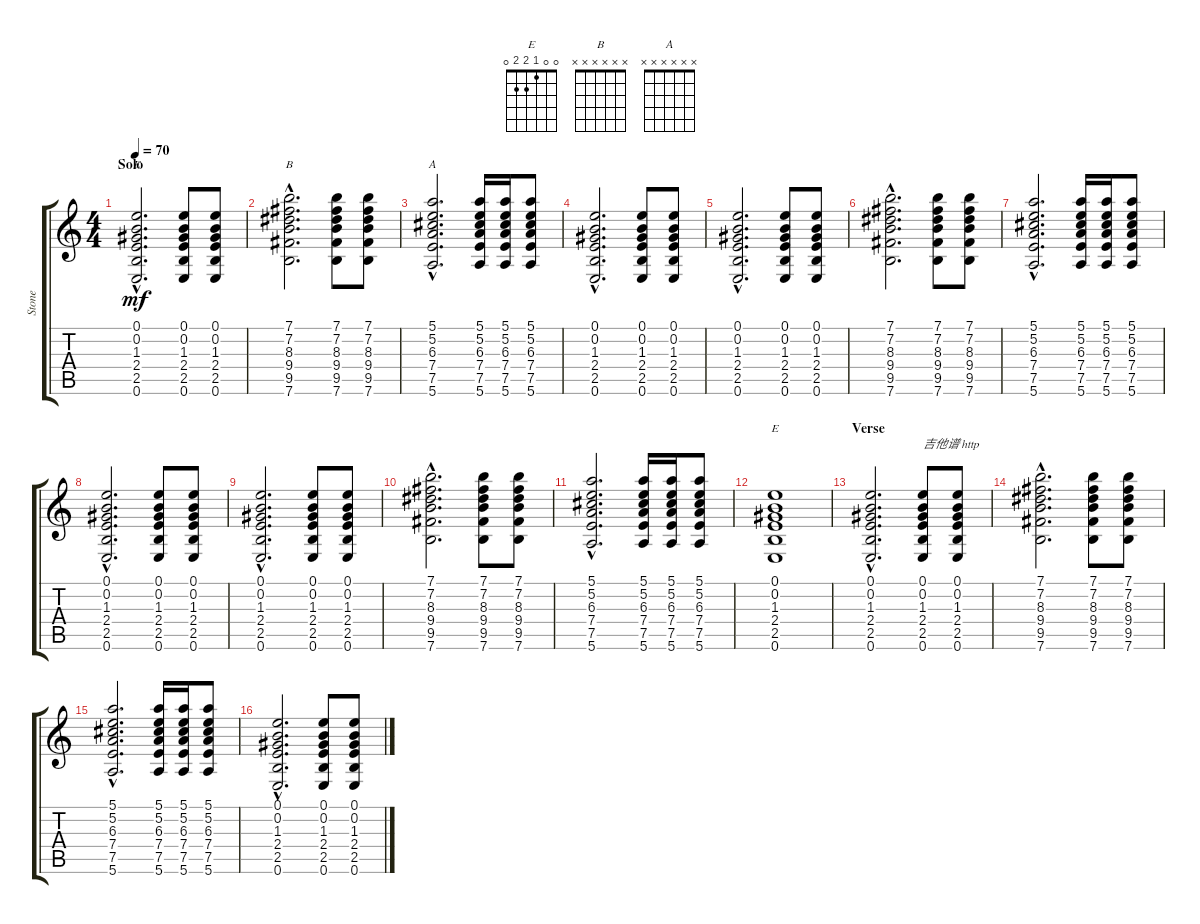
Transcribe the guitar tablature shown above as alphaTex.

\track ("Stone" "Stone") {instrument electricguitarclean}
\staff {score tabs}
\tuning (E4 B3 G3 D3 A2 E2) {hide}
\chord ("E" x x x x x x)
\chord ("B" x x x x x x)
\chord ("A" x x x x x x)
\chord ("E" 0 0 1 2 2 0)
\ts (4 4)
\section ("" "Solo")
\tempo 70
\clef g2
\ks c
(0.1{hac} 0.2{hac} 1.3{hac} 2.4{hac} 2.5{hac} 0.6{hac}).2{d ch "E" dy mf} (0.1 0.2 1.3 2.4 2.5 0.6).8 (0.1 0.2 1.3 2.4 2.5 0.6).8 |
(7.1{hac} 7.2{hac} 8.3{hac} 9.4{hac} 9.5{hac} 7.6{hac}).2{d ch "B"} (7.1 7.2 8.3 9.4 9.5 7.6).8 (7.1 7.2 8.3 9.4 9.5 7.6).8 |
(5.1{hac} 5.2{hac} 6.3{hac} 7.4{hac} 7.5{hac} 5.6{hac}).2{d ch "A"} (5.1 5.2 6.3 7.4 7.5 5.6).16 (5.1 5.2 6.3 7.4 7.5 5.6).16 (5.1 5.2 6.3 7.4 7.5 5.6).8 |
(0.1{hac} 0.2{hac} 1.3{hac} 2.4{hac} 2.5{hac} 0.6{hac}).2{d} (0.1 0.2 1.3 2.4 2.5 0.6).8 (0.1 0.2 1.3 2.4 2.5 0.6).8 |
(0.1{hac} 0.2{hac} 1.3{hac} 2.4{hac} 2.5{hac} 0.6{hac}).2{d} (0.1 0.2 1.3 2.4 2.5 0.6).8 (0.1 0.2 1.3 2.4 2.5 0.6).8 |
(7.1{hac} 7.2{hac} 8.3{hac} 9.4{hac} 9.5{hac} 7.6{hac}).2{d} (7.1 7.2 8.3 9.4 9.5 7.6).8 (7.1 7.2 8.3 9.4 9.5 7.6).8 |
(5.1{hac} 5.2{hac} 6.3{hac} 7.4{hac} 7.5{hac} 5.6{hac}).2{d} (5.1 5.2 6.3 7.4 7.5 5.6).16 (5.1 5.2 6.3 7.4 7.5 5.6).16 (5.1 5.2 6.3 7.4 7.5 5.6).8 |
(0.1{hac} 0.2{hac} 1.3{hac} 2.4{hac} 2.5{hac} 0.6{hac}).2{d} (0.1 0.2 1.3 2.4 2.5 0.6).8 (0.1 0.2 1.3 2.4 2.5 0.6).8 |
(0.1{hac} 0.2{hac} 1.3{hac} 2.4{hac} 2.5{hac} 0.6{hac}).2{d} (0.1 0.2 1.3 2.4 2.5 0.6).8 (0.1 0.2 1.3 2.4 2.5 0.6).8 |
(7.1{hac} 7.2{hac} 8.3{hac} 9.4{hac} 9.5{hac} 7.6{hac}).2{d} (7.1 7.2 8.3 9.4 9.5 7.6).8 (7.1 7.2 8.3 9.4 9.5 7.6).8 |
(5.1{hac} 5.2{hac} 6.3{hac} 7.4{hac} 7.5{hac} 5.6{hac}).2{d} (5.1 5.2 6.3 7.4 7.5 5.6).16 (5.1 5.2 6.3 7.4 7.5 5.6).16 (5.1 5.2 6.3 7.4 7.5 5.6).8 |
(0.1 0.2 1.3 2.4 2.5 0.6).1{ch "E"} |
\section ("" "Verse")
(0.1{hac} 0.2{hac} 1.3{hac} 2.4{hac} 2.5{hac} 0.6{hac}).2{d} (0.1 0.2 1.3 2.4 2.5 0.6).8{txt "吉他谱 http"} (0.1 0.2 1.3 2.4 2.5 0.6).8 |
(7.1{hac} 7.2{hac} 8.3{hac} 9.4{hac} 9.5{hac} 7.6{hac}).2{d} (7.1 7.2 8.3 9.4 9.5 7.6).8 (7.1 7.2 8.3 9.4 9.5 7.6).8 |
(5.1{hac} 5.2{hac} 6.3{hac} 7.4{hac} 7.5{hac} 5.6{hac}).2{d} (5.1 5.2 6.3 7.4 7.5 5.6).16 (5.1 5.2 6.3 7.4 7.5 5.6).16 (5.1 5.2 6.3 7.4 7.5 5.6).8 |
(0.1{hac} 0.2{hac} 1.3{hac} 2.4{hac} 2.5{hac} 0.6{hac}).2{d} (0.1 0.2 1.3 2.4 2.5 0.6).8 (0.1 0.2 1.3 2.4 2.5 0.6).8
